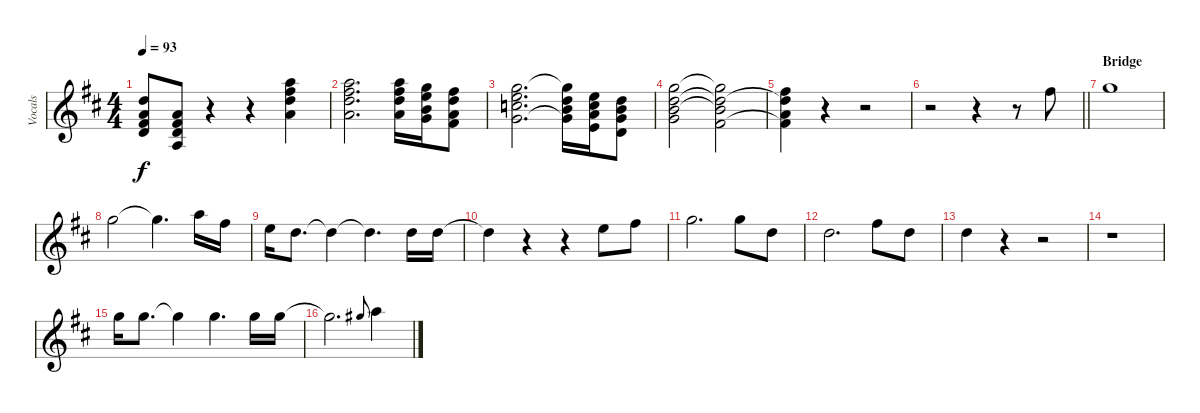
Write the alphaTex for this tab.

\track ("Vocals" "Vocals") {instrument acousticguitarnylon}
\staff {score}
\tuning (E4 B3 G3 D3 A2 D2) {hide}
\ts (4 4)
\tempo 93
\clef g2
\ks d
(3.2{t} 2.3{t} 4.4{t} 5.5{t}).8{dy f} (2.3 4.4 5.5 7.6).8 r.4 r.4 (5.1 7.2 7.3 7.4).4 |
(5.1 7.2 7.3 7.4).2{d} (5.1 7.2 7.3 7.4).16 (3.1 5.2 4.3 5.4).16 (2.1 3.2 2.3 4.4).8 |
(3.1 5.2 5.3 5.4).2{d} (3.1{t} 3.2 4.3 5.4{t}).16 (0.1 1.2 2.3 2.4).16 (3.2 4.3 5.4 5.5).8 |
(3.1 3.2 4.3 5.4).2 (3.1{t} 3.2{t} 4.3{t} 4.4).2 |
(2.1 3.2{t} 2.3 4.4{t}).4 r.4 r.2 |
\barLineRight lightlight
r.2 r.4 r.8 2.1.8 |
\section ("" "Bridge")
3.1.1 |
3.1.2 3.1{t}.4{d} 5.1.16 2.1.16 |
0.1.16 3.2.8{d} 3.2{t}.4 3.2{t}.4{d} 3.2.16 3.2.16 |
3.2{t}.4 r.4 r.4 0.1.8 2.1.8 |
3.1.2{d} 3.1.8 3.2.8 |
3.2.2{d} 2.1.8 3.2.8 |
3.2.4 r.4 r.2 |
r.1 |
3.1.16 3.1.8{d} 3.1{t}.4 3.1.4{d} 3.1.16 3.1.16 |
3.1{t}.2{d} 4.1.8{gr onbeat} 5.1.4
